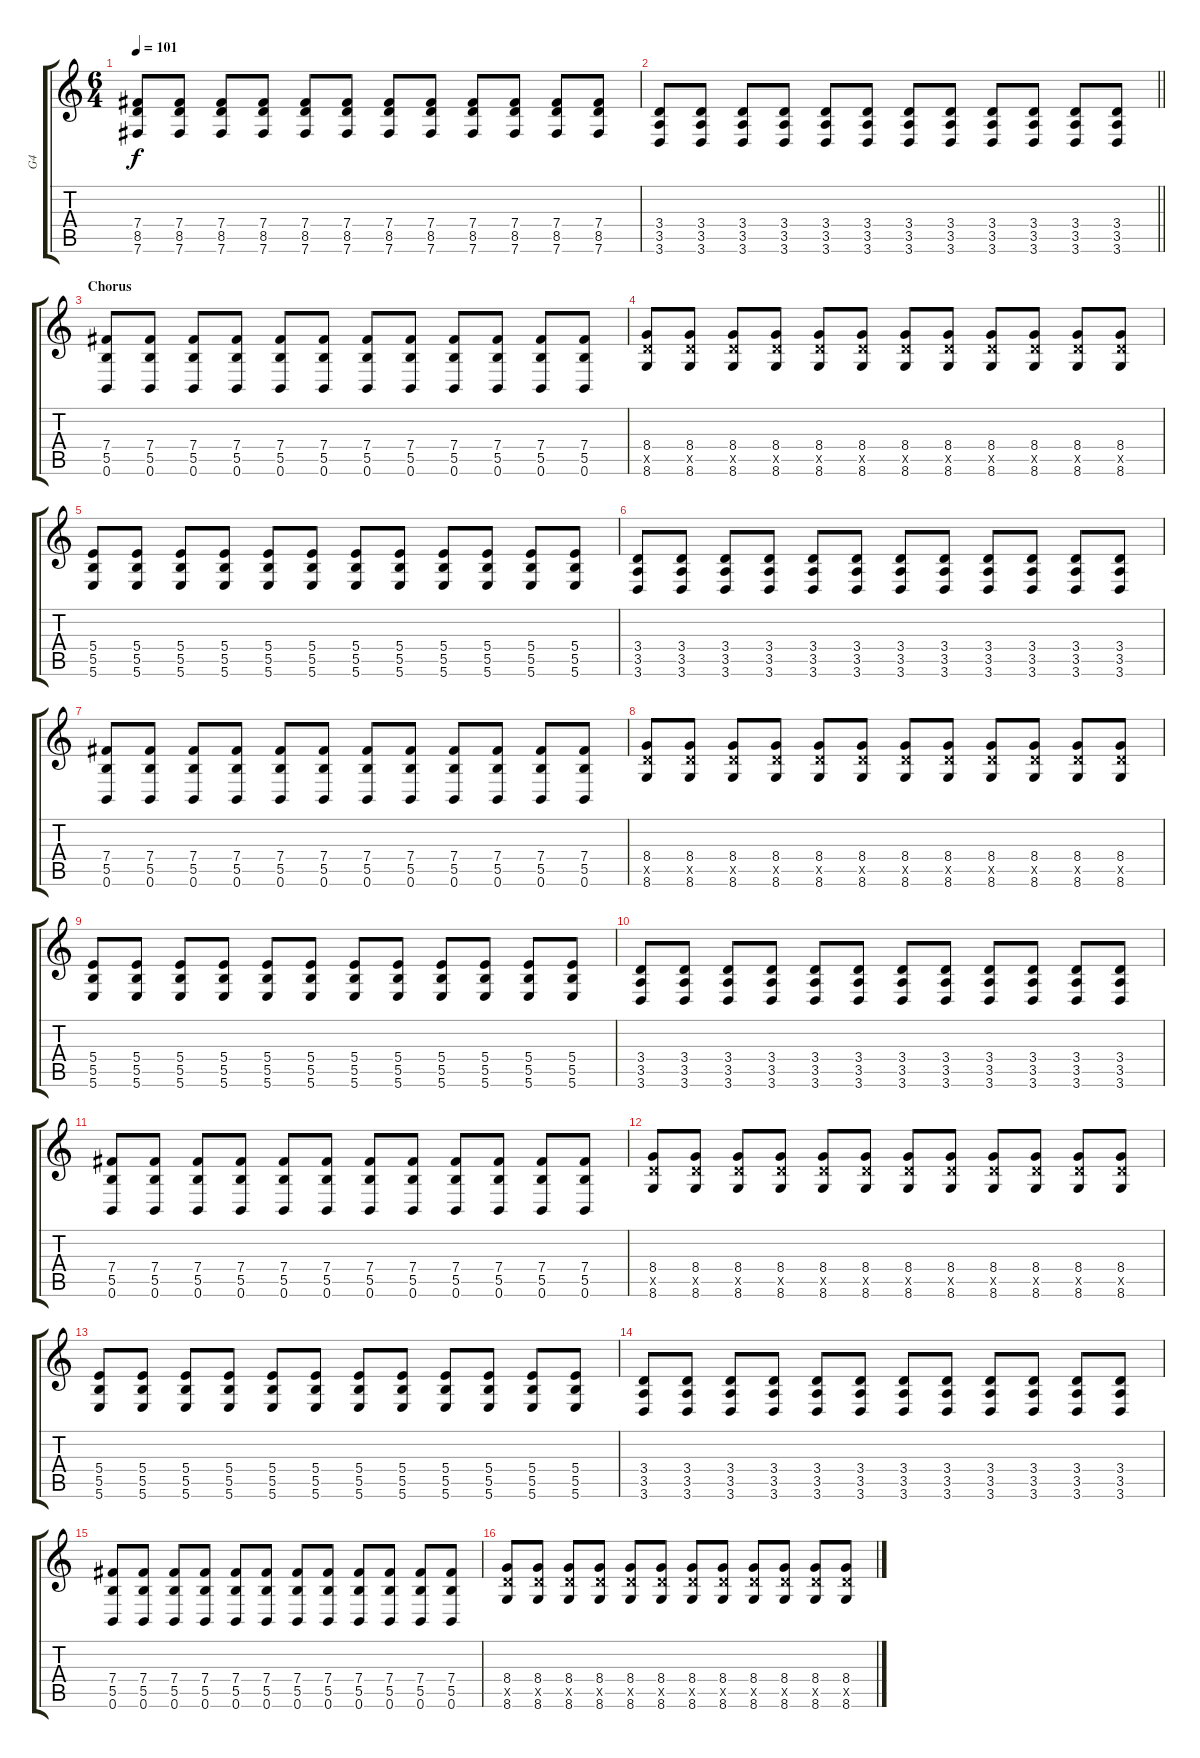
\track ("G4" "G4") {instrument distortionguitar}
\staff {score tabs}
\tuning (Db4 Ab3 E3 B2 Gb2 B1) {hide}
\ts (6 4)
\tempo 101
\clef g2
\ks c
(7.4 8.5 7.6).8{dy f} (7.4 8.5 7.6).8 (7.4 8.5 7.6).8 (7.4 8.5 7.6).8 (7.4 8.5 7.6).8 (7.4 8.5 7.6).8 (7.4 8.5 7.6).8 (7.4 8.5 7.6).8 (7.4 8.5 7.6).8 (7.4 8.5 7.6).8 (7.4 8.5 7.6).8 (7.4 8.5 7.6).8 |
\barLineRight lightlight
(3.4 3.5 3.6).8 (3.4 3.5 3.6).8 (3.4 3.5 3.6).8 (3.4 3.5 3.6).8 (3.4 3.5 3.6).8 (3.4 3.5 3.6).8 (3.4 3.5 3.6).8 (3.4 3.5 3.6).8 (3.4 3.5 3.6).8 (3.4 3.5 3.6).8 (3.4 3.5 3.6).8 (3.4 3.5 3.6).8 |
\section ("" "Chorus")
(7.4 5.5 0.6).8 (7.4 5.5 0.6).8 (7.4 5.5 0.6).8 (7.4 5.5 0.6).8 (7.4 5.5 0.6).8 (7.4 5.5 0.6).8 (7.4 5.5 0.6).8 (7.4 5.5 0.6).8 (7.4 5.5 0.6).8 (7.4 5.5 0.6).8 (7.4 5.5 0.6).8 (7.4 5.5 0.6).8 |
(8.4 8.5{x} 8.6).8 (8.4 8.5{x} 8.6).8 (8.4 8.5{x} 8.6).8 (8.4 8.5{x} 8.6).8 (8.4 8.5{x} 8.6).8 (8.4 8.5{x} 8.6).8 (8.4 8.5{x} 8.6).8 (8.4 8.5{x} 8.6).8 (8.4 8.5{x} 8.6).8 (8.4 8.5{x} 8.6).8 (8.4 8.5{x} 8.6).8 (8.4 8.5{x} 8.6).8 |
(5.4 5.5 5.6).8 (5.4 5.5 5.6).8 (5.4 5.5 5.6).8 (5.4 5.5 5.6).8 (5.4 5.5 5.6).8 (5.4 5.5 5.6).8 (5.4 5.5 5.6).8 (5.4 5.5 5.6).8 (5.4 5.5 5.6).8 (5.4 5.5 5.6).8 (5.4 5.5 5.6).8 (5.4 5.5 5.6).8 |
(3.4 3.5 3.6).8 (3.4 3.5 3.6).8 (3.4 3.5 3.6).8 (3.4 3.5 3.6).8 (3.4 3.5 3.6).8 (3.4 3.5 3.6).8 (3.4 3.5 3.6).8 (3.4 3.5 3.6).8 (3.4 3.5 3.6).8 (3.4 3.5 3.6).8 (3.4 3.5 3.6).8 (3.4 3.5 3.6).8 |
(7.4 5.5 0.6).8 (7.4 5.5 0.6).8 (7.4 5.5 0.6).8 (7.4 5.5 0.6).8 (7.4 5.5 0.6).8 (7.4 5.5 0.6).8 (7.4 5.5 0.6).8 (7.4 5.5 0.6).8 (7.4 5.5 0.6).8 (7.4 5.5 0.6).8 (7.4 5.5 0.6).8 (7.4 5.5 0.6).8 |
(8.4 8.5{x} 8.6).8 (8.4 8.5{x} 8.6).8 (8.4 8.5{x} 8.6).8 (8.4 8.5{x} 8.6).8 (8.4 8.5{x} 8.6).8 (8.4 8.5{x} 8.6).8 (8.4 8.5{x} 8.6).8 (8.4 8.5{x} 8.6).8 (8.4 8.5{x} 8.6).8 (8.4 8.5{x} 8.6).8 (8.4 8.5{x} 8.6).8 (8.4 8.5{x} 8.6).8 |
(5.4 5.5 5.6).8 (5.4 5.5 5.6).8 (5.4 5.5 5.6).8 (5.4 5.5 5.6).8 (5.4 5.5 5.6).8 (5.4 5.5 5.6).8 (5.4 5.5 5.6).8 (5.4 5.5 5.6).8 (5.4 5.5 5.6).8 (5.4 5.5 5.6).8 (5.4 5.5 5.6).8 (5.4 5.5 5.6).8 |
(3.4 3.5 3.6).8 (3.4 3.5 3.6).8 (3.4 3.5 3.6).8 (3.4 3.5 3.6).8 (3.4 3.5 3.6).8 (3.4 3.5 3.6).8 (3.4 3.5 3.6).8 (3.4 3.5 3.6).8 (3.4 3.5 3.6).8 (3.4 3.5 3.6).8 (3.4 3.5 3.6).8 (3.4 3.5 3.6).8 |
(7.4 5.5 0.6).8 (7.4 5.5 0.6).8 (7.4 5.5 0.6).8 (7.4 5.5 0.6).8 (7.4 5.5 0.6).8 (7.4 5.5 0.6).8 (7.4 5.5 0.6).8 (7.4 5.5 0.6).8 (7.4 5.5 0.6).8 (7.4 5.5 0.6).8 (7.4 5.5 0.6).8 (7.4 5.5 0.6).8 |
(8.4 8.5{x} 8.6).8 (8.4 8.5{x} 8.6).8 (8.4 8.5{x} 8.6).8 (8.4 8.5{x} 8.6).8 (8.4 8.5{x} 8.6).8 (8.4 8.5{x} 8.6).8 (8.4 8.5{x} 8.6).8 (8.4 8.5{x} 8.6).8 (8.4 8.5{x} 8.6).8 (8.4 8.5{x} 8.6).8 (8.4 8.5{x} 8.6).8 (8.4 8.5{x} 8.6).8 |
(5.4 5.5 5.6).8 (5.4 5.5 5.6).8 (5.4 5.5 5.6).8 (5.4 5.5 5.6).8 (5.4 5.5 5.6).8 (5.4 5.5 5.6).8 (5.4 5.5 5.6).8 (5.4 5.5 5.6).8 (5.4 5.5 5.6).8 (5.4 5.5 5.6).8 (5.4 5.5 5.6).8 (5.4 5.5 5.6).8 |
(3.4 3.5 3.6).8 (3.4 3.5 3.6).8 (3.4 3.5 3.6).8 (3.4 3.5 3.6).8 (3.4 3.5 3.6).8 (3.4 3.5 3.6).8 (3.4 3.5 3.6).8 (3.4 3.5 3.6).8 (3.4 3.5 3.6).8 (3.4 3.5 3.6).8 (3.4 3.5 3.6).8 (3.4 3.5 3.6).8 |
(7.4 5.5 0.6).8 (7.4 5.5 0.6).8 (7.4 5.5 0.6).8 (7.4 5.5 0.6).8 (7.4 5.5 0.6).8 (7.4 5.5 0.6).8 (7.4 5.5 0.6).8 (7.4 5.5 0.6).8 (7.4 5.5 0.6).8 (7.4 5.5 0.6).8 (7.4 5.5 0.6).8 (7.4 5.5 0.6).8 |
(8.4 8.5{x} 8.6).8 (8.4 8.5{x} 8.6).8 (8.4 8.5{x} 8.6).8 (8.4 8.5{x} 8.6).8 (8.4 8.5{x} 8.6).8 (8.4 8.5{x} 8.6).8 (8.4 8.5{x} 8.6).8 (8.4 8.5{x} 8.6).8 (8.4 8.5{x} 8.6).8 (8.4 8.5{x} 8.6).8 (8.4 8.5{x} 8.6).8 (8.4 8.5{x} 8.6).8
